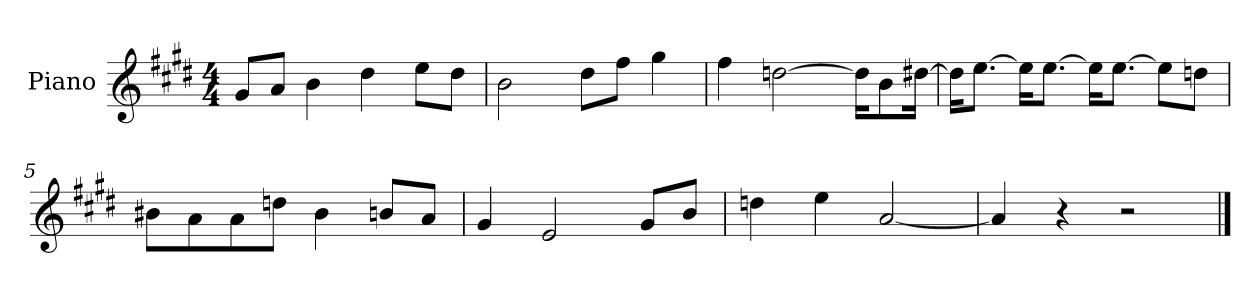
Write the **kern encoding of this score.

**kern
*part1
*staff1
*I"Piano
*I'P-no
*clefG2
*k[f#c#g#d#]
*M4/4
*MM90
=1
8g#/L
8a/J
4b\
4dd#\
8ee\L
8dd#\J
=2
2b\
8dd#\L
8ff#\J
4gg#\
=3
4ff#\
[2ddn\
16dd\KL]
8b\
[16dd#X\Jk
=4
16dd#\KL]
[8.ee\J
16ee\KL]
[8.ee\J
16ee\KL]
[8.ee\J
8ee\L]
8ddn\J
=5
8b#X\L
8a\
8a\
8ddn\J
4b#\
8bn/L
8a/J
!!LO:LB:g=z
=6
4g#/
2e/
8g#/L
8b/J
=7
4ddn\
4ee\
[2a/
=8
4a/]
4r
2r
==
*-
